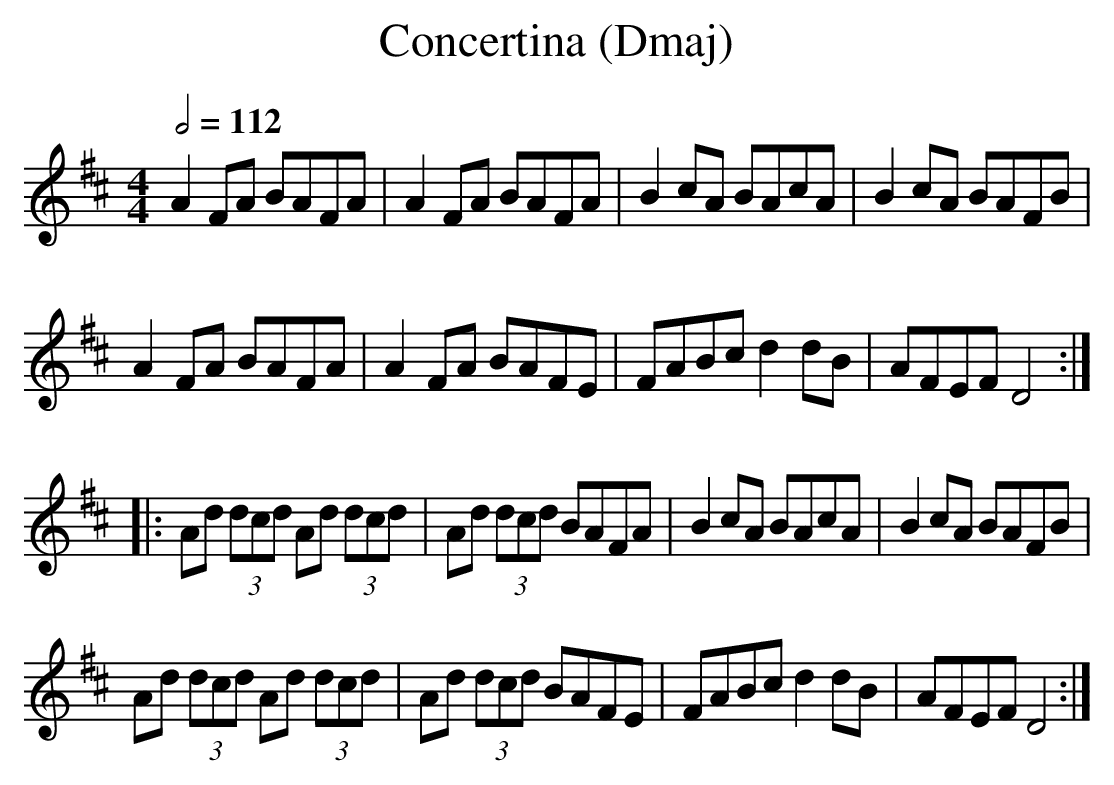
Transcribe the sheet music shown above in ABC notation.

X:1
T:Concertina (Dmaj)
Q:1/2=112
M:4/4
L:1/8
K:Dmaj
A2 FA BAFA|A2 FA BAFA|B2 cA BAcA|B2 cA BAFB|
A2 FA BAFA|A2 FA BAFE|FABc d2 dB|AFEF D4 :|
|:Ad (3dcd Ad (3dcd|Ad (3dcd BAFA|B2cA BAcA|B2 cA BAFB|
Ad (3dcd Ad (3dcd|Ad (3dcd BAFE|FABc d2 dB|AFEF D4 :|
